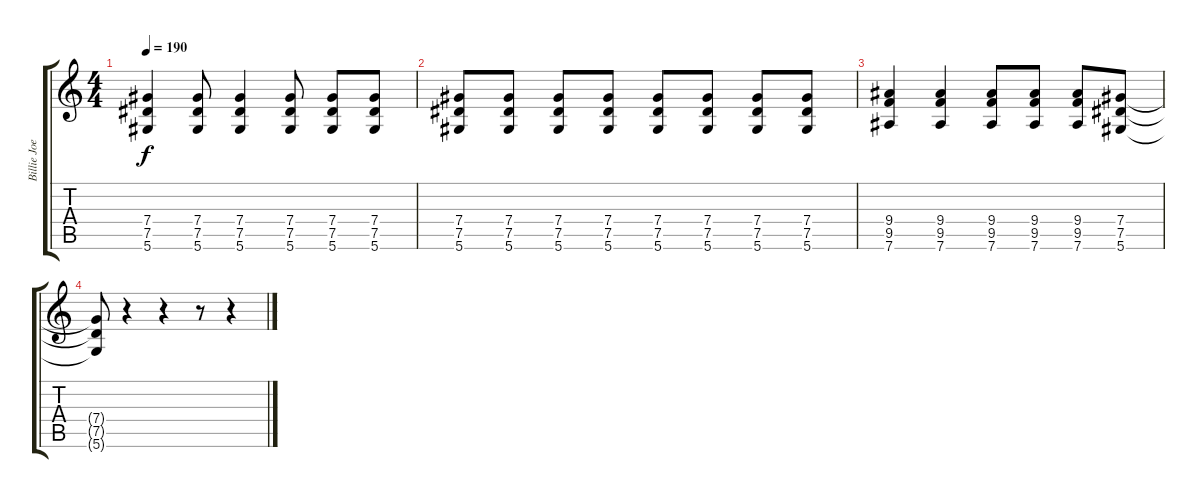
\track ("Billie Joe" "Billie Joe") {instrument overdrivenguitar}
\staff {score tabs}
\tuning (Eb4 Bb3 Gb3 Db3 Ab2 Eb2) {hide}
\ts (4 4)
\tempo 190
\clef g2
\ks c
(7.4 7.5 5.6).4{dy f} (7.4 7.5 5.6).8 (7.4 7.5 5.6).4 (7.4 7.5 5.6).8 (7.4 7.5 5.6).8 (7.4 7.5 5.6).8 |
(7.4 7.5 5.6).8 (7.4 7.5 5.6).8 (7.4 7.5 5.6).8 (7.4 7.5 5.6).8 (7.4 7.5 5.6).8 (7.4 7.5 5.6).8 (7.4 7.5 5.6).8 (7.4 7.5 5.6).8 |
(9.4 9.5 7.6).4 (9.4 9.5 7.6).4 (9.4 9.5 7.6).8 (9.4 9.5 7.6).8 (9.4 9.5 7.6).8 (7.4 7.5 5.6).8 |
(7.4{t} 7.5{t} 5.6{t}).8 r.4 r.4 r.8 r.4
